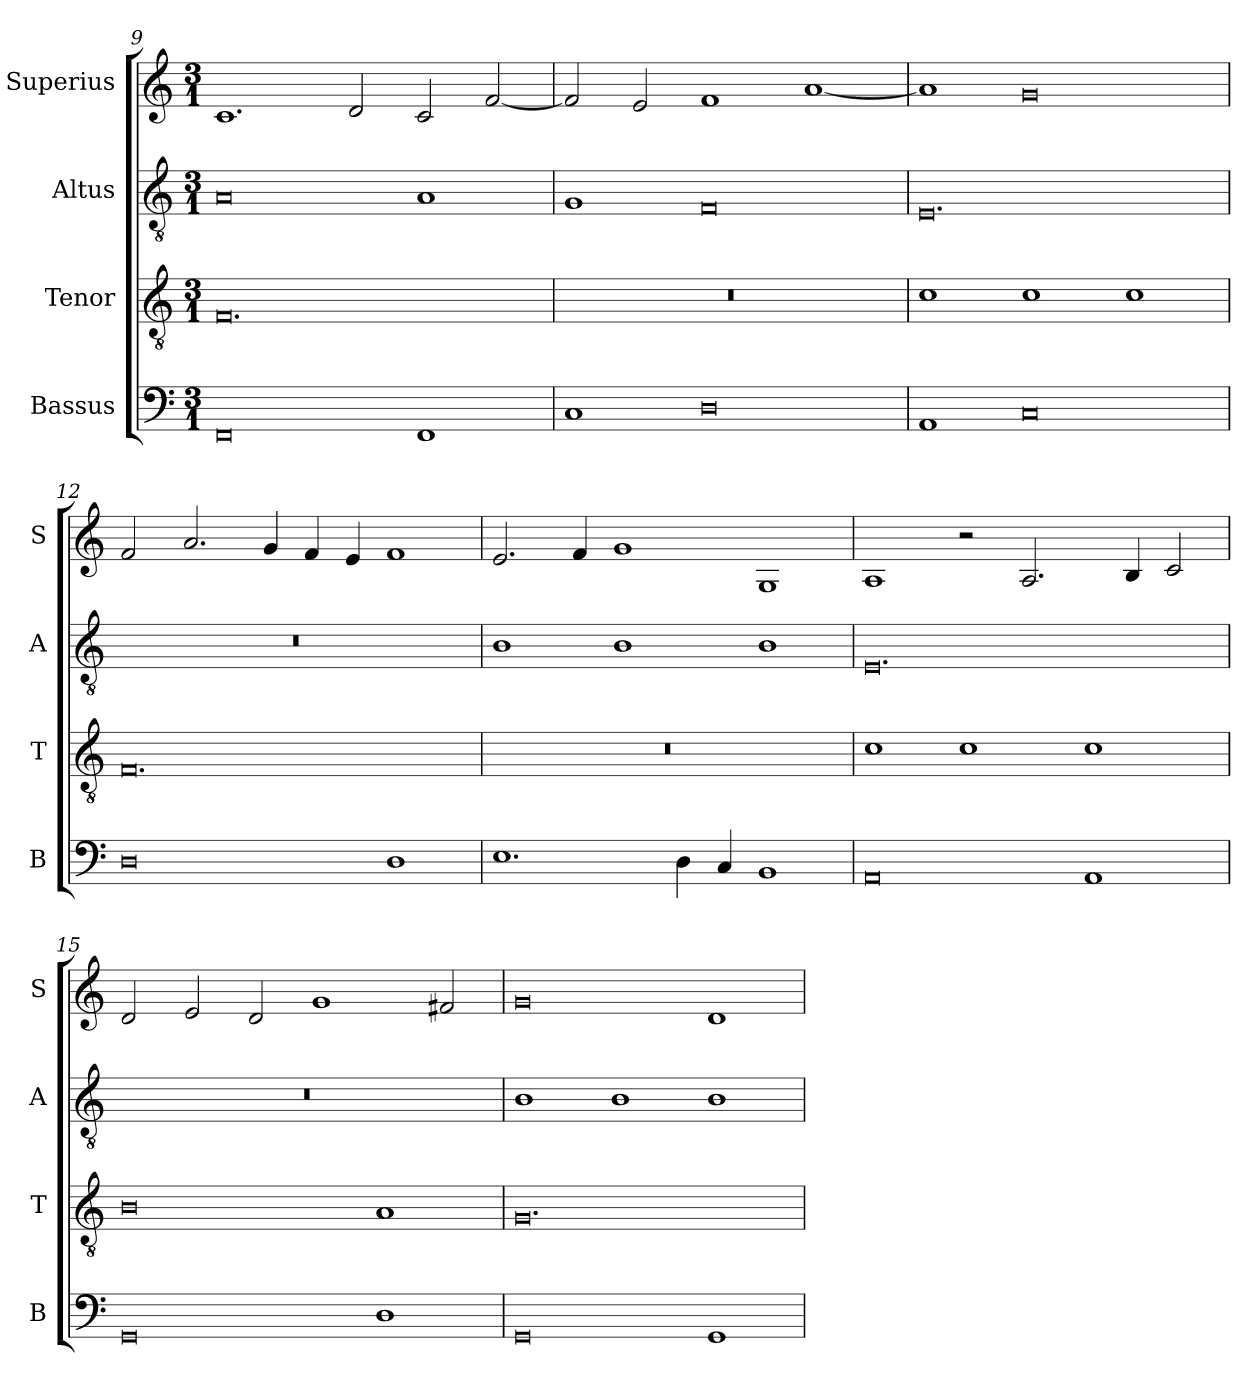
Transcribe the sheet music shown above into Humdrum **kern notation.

**kern	**kern	**kern	**kern
*part4	*part3	*part2	*part1
*staff4	*staff3	*staff2	*staff1
*I"Bassus	*I"Tenor	*I"Altus	*I"Superius
*I'B	*I'T	*I'A	*I'S
*clefF4	*clefGv2	*clefGv2	*clefG2
*k[]	*k[]	*k[]	*k[]
*M3/1	*M3/1	*M3/1	*M3/1
=9	=9	=9	=9
0FF	0.F	0A	1.c
.	.	.	2d
1FF	.	1A	2c
.	.	.	[2f
=10	=10	=10	=10
1C	0.r	1G	2f]
.	.	.	2e
0D	.	0F	1f
.	.	.	[1a
=11	=11	=11	=11
1AA	1c	0.E	1a]
0C	1c	.	0g
.	1c	.	.
=12	=12	=12	=12
0D	0.F	0.r	2f
.	.	.	2.a
.	.	.	4g
.	.	.	4f
.	.	.	4e
1D	.	.	1f
=13	=13	=13	=13
1.E	0.r	1B	2.e
.	.	.	4f
.	.	1B	1g
4D	.	.	.
4C	.	.	.
1BB	.	1B	1G
=14	=14	=14	=14
0AA	1c	0.E	1A
.	1c	.	2r
.	.	.	2.A
1AA	1c	.	.
.	.	.	4B
.	.	.	2c
=15	=15	=15	=15
0GG	0B	0.r	2d
.	.	.	2e
.	.	.	2d
.	.	.	1g
1D	1A	.	.
.	.	.	2f#X
=16	=16	=16	=16
0GG	0.G	1B	0g
.	.	1B	.
1GG	.	1B	1d
=	=	=	=
*-	*-	*-	*-
